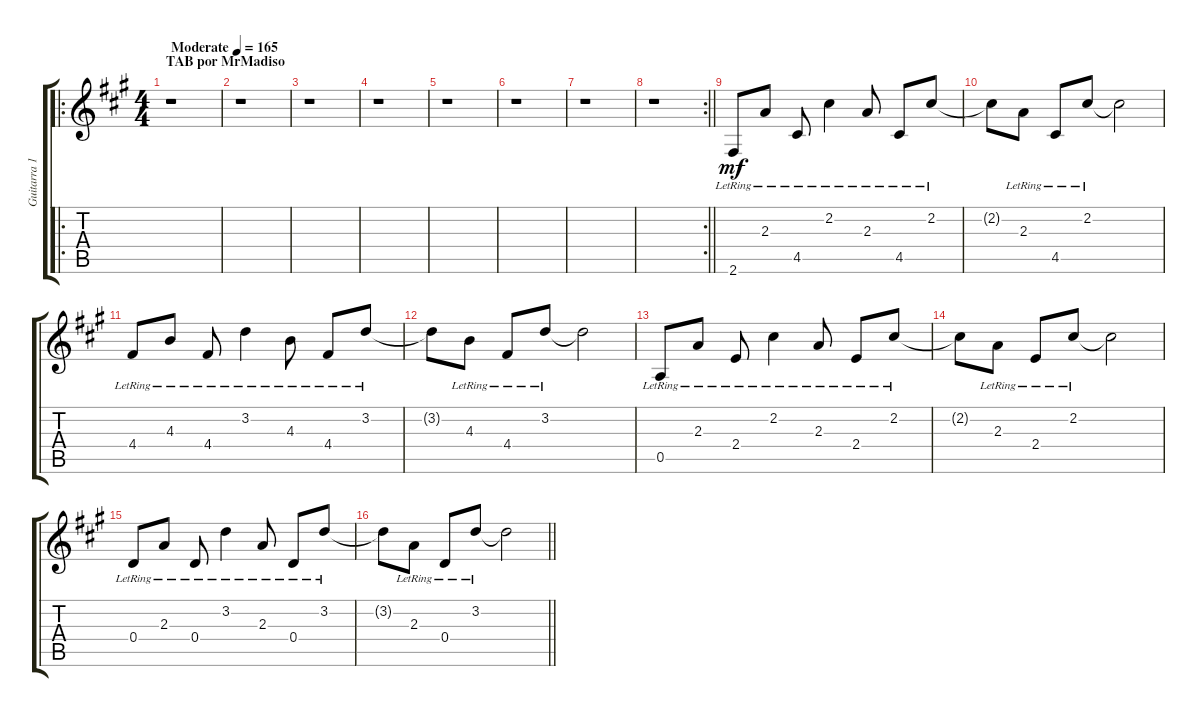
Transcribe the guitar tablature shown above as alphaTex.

\track ("Guitarra 1" "Guitarra 1") {instrument acousticguitarsteel}
\staff {score tabs}
\tuning (E4 B3 G3 D3 A2 E2) {hide}
\ro
\ts (4 4)
\section ("" "TAB por MrMadiso")
\tempo (165 "Moderate")
\clef g2
\ks a
r.1{dy mf instrument acousticguitarsteel} |
r.1 |
r.1 |
r.1 |
r.1 |
r.1 |
r.1 |
\rc 2
\barLineRight lightlight
r.1 |
2.6{lr}.8 2.3{lr}.8 4.5{lr}.8 2.2{lr}.4 2.3{lr}.8 4.5{lr}.8 2.2{lr}.8 |
2.2{t}.8 2.3{lr}.8 4.5{lr}.8 2.2{lr}.8 2.2{t}.2 |
4.4{lr}.8 4.3{lr}.8 4.4{lr}.8 3.2{lr}.4 4.3{lr}.8 4.4{lr}.8 3.2{lr}.8 |
3.2{t}.8 4.3{lr}.8 4.4{lr}.8 3.2{lr}.8 3.2{t}.2 |
0.5{lr}.8 2.3{lr}.8 2.4{lr}.8 2.2{lr}.4 2.3{lr}.8 2.4{lr}.8 2.2{lr}.8 |
2.2{t}.8 2.3{lr}.8 2.4{lr}.8 2.2{lr}.8 2.2{t}.2 |
0.4{lr}.8 2.3{lr}.8 0.4{lr}.8 3.2{lr}.4 2.3{lr}.8 0.4{lr}.8 3.2{lr}.8 |
\barLineRight lightlight
3.2{t}.8 2.3{lr}.8 0.4{lr}.8 3.2{lr}.8 3.2{t}.2
